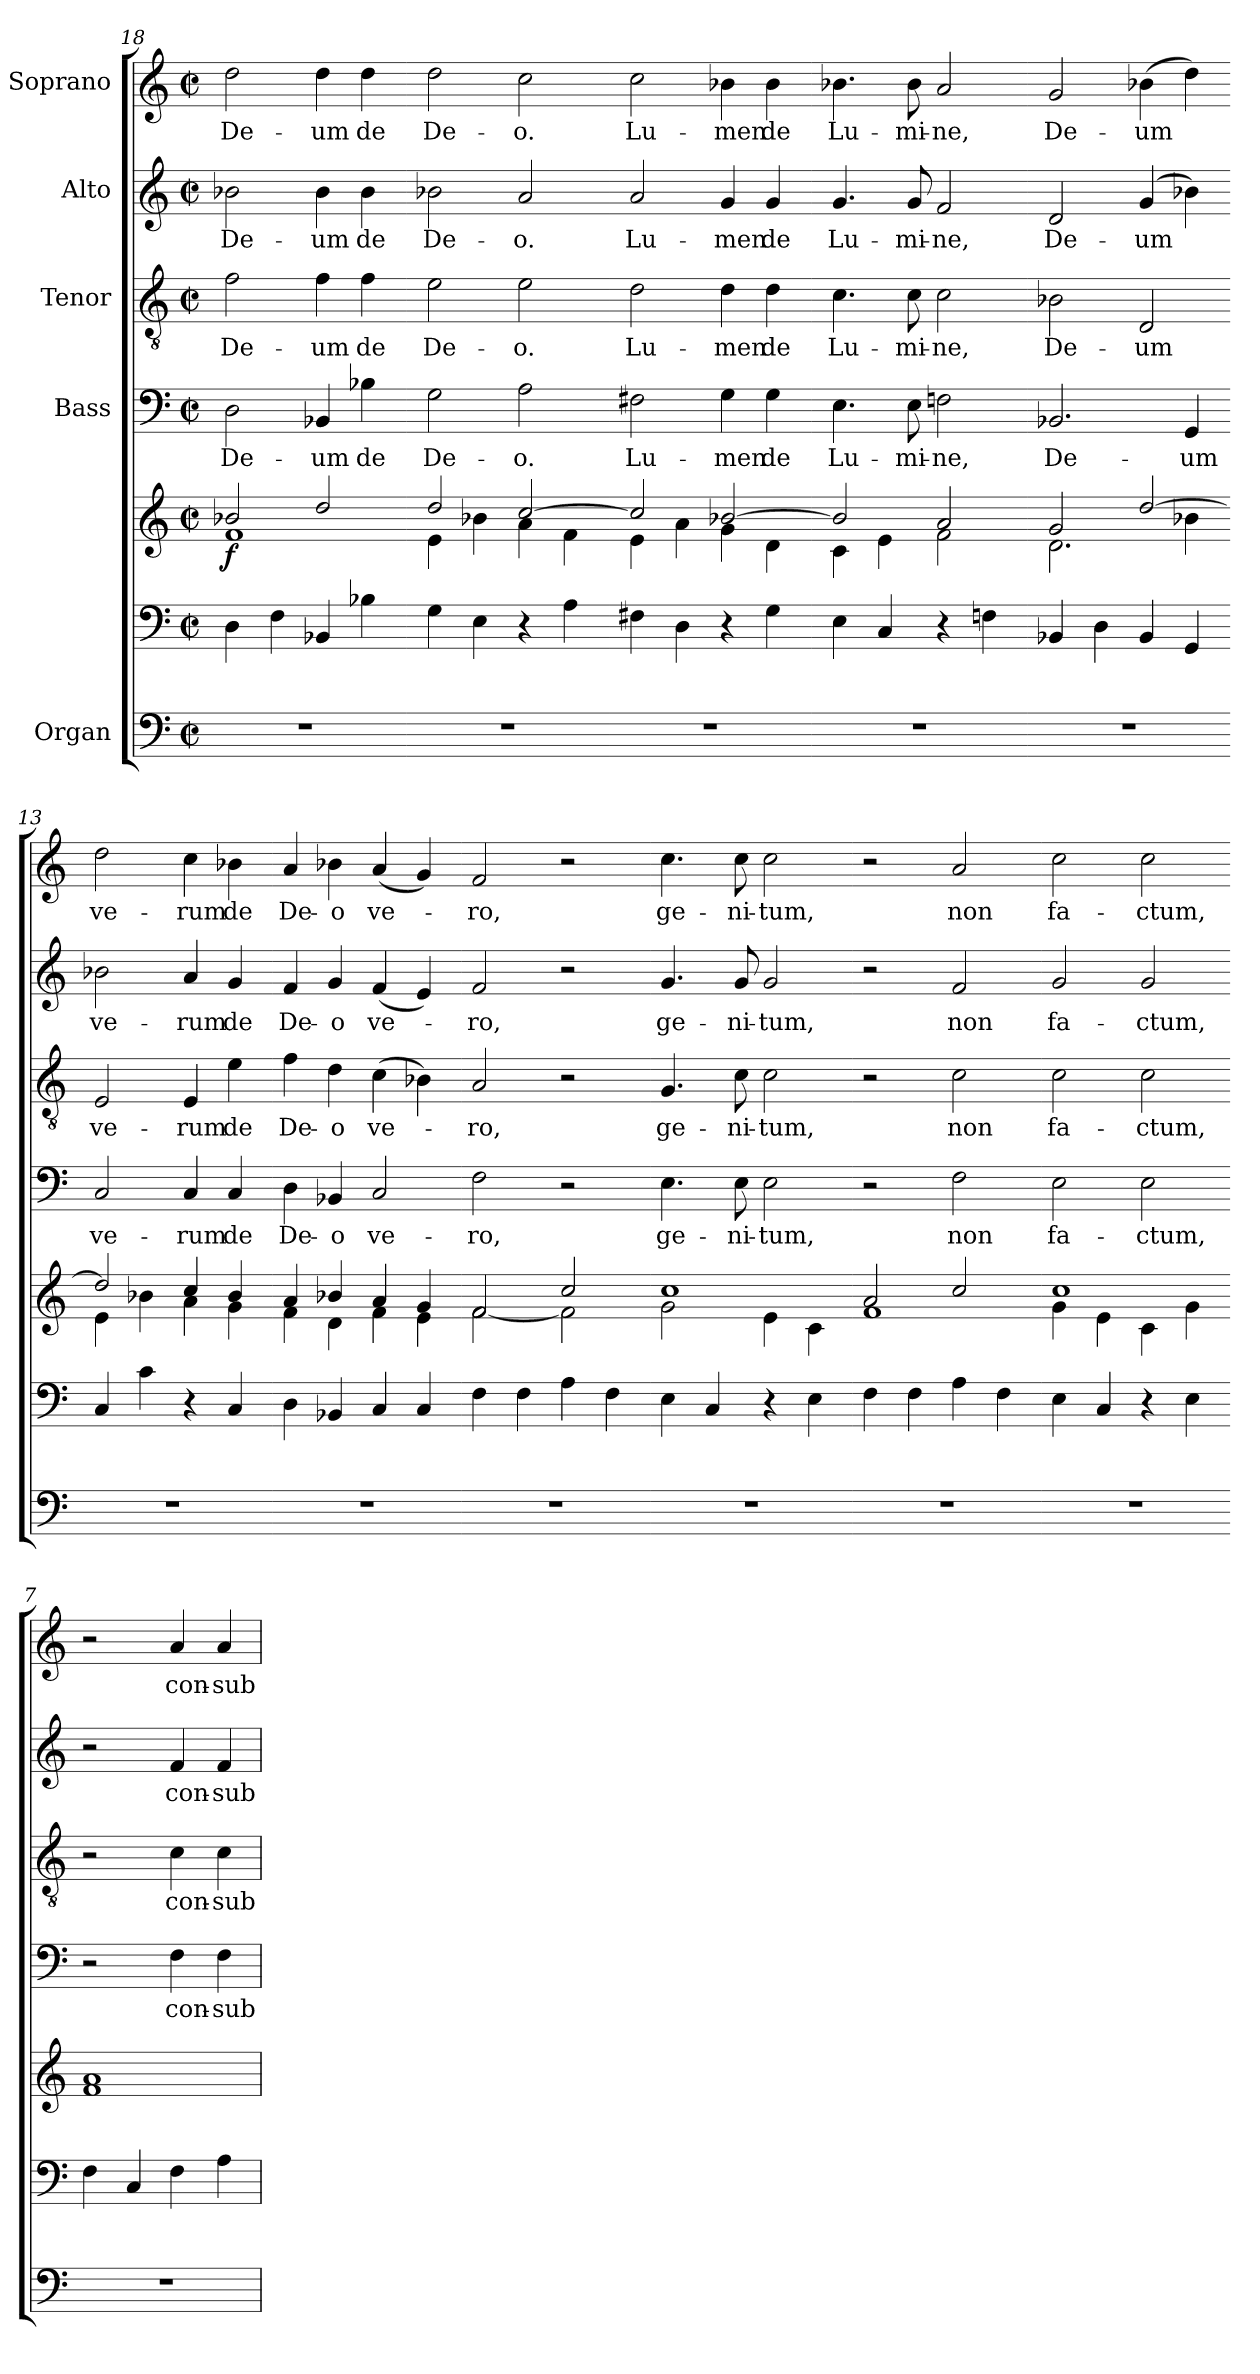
**kern	**kern	**kern	**dynam	**kern	**text	**kern	**text	**kern	**text	**kern	**text
*part5	*part5	*part5	*part5	*part4	*part4	*part3	*part3	*part2	*part2	*part1	*part1
*staff7	*staff6	*staff5	*staff5/6/7	*staff4	*staff4	*staff3	*staff3	*staff2	*staff2	*staff1	*staff1
*I"Organ	*	*	*	*I"Bass	*	*I"Tenor	*	*I"Alto	*	*I"Soprano	*
!!LO:LB:g=z
*clefF4	*clefF4	*clefG2	*	*clefF4	*	*clefGv2	*	*clefG2	*	*clefG2	*
*k[]	*k[]	*k[]	*	*k[]	*	*k[]	*	*k[]	*	*k[]	*
*M2/2	*M2/2	*M2/2	*	*M2/2	*	*M2/2	*	*M2/2	*	*M2/2	*
*met(c|)	*met(c|)	*met(c|)	*	*met(c|)	*	*met(c|)	*	*met(c|)	*	*met(c|)	*
=18-	=18-	=18-	=18-	=18-	=18-	=18-	=18-	=18-	=18-	=18-	=18-
*	*	*^	*	*	*	*	*	*	*	*	*
!	!	!	!	!LO:DY:b	!	!LO:LY:b	!	!LO:LY:b	!	!LO:LY:b	!	!LO:LY:b
1r	4D\	2b-X/	1f	f	2D\	De-	2f\	De-	2b-X\	De-	2dd\	De-
.	4F\	.	.	.	.	.	.	.	.	.	.	.
!	!	!	!	!	!	!LO:LY:b	!	!LO:LY:b	!	!LO:LY:b	!	!LO:LY:b
.	4BB-X/	2dd/	.	.	4BB-X/	-um	4f\	-um	4b-\	-um	4dd\	-um
!	!	!	!	!	!	!LO:LY:b	!	!LO:LY:b	!	!LO:LY:b	!	!LO:LY:b
.	4B-X\	.	.	.	4B-X\	de	4f\	de	4b-\	de	4dd\	de
=17-	=17-	=17-	=17-	=17-	=17-	=17-	=17-	=17-	=17-	=17-	=17-	=17-
!	!	!	!	!	!	!LO:LY:b	!	!LO:LY:b	!	!LO:LY:b	!	!LO:LY:b
1r	4G\	2dd/	4e\	.	2G\	De-	2e\	De-	2b-X\	De-	2dd\	De-
.	4E\	.	4b-X\	.	.	.	.	.	.	.	.	.
!	!	!	!	!	!	!LO:LY:b	!	!LO:LY:b	!	!LO:LY:b	!	!LO:LY:b
.	4r	[2cc/	4a\	.	2A\	-o.	2e\	-o.	2a/	-o.	2cc\	-o.
.	4A\	.	4f\	.	.	.	.	.	.	.	.	.
=16-	=16-	=16-	=16-	=16-	=16-	=16-	=16-	=16-	=16-	=16-	=16-	=16-
!	!	!	!	!	!	!LO:LY:b	!	!LO:LY:b	!	!LO:LY:b	!	!LO:LY:b
1r	4F#X\	2cc/]	4e\	.	2F#X\	Lu-	2d\	Lu-	2a/	Lu-	2cc\	Lu-
.	4D\	.	4a\	.	.	.	.	.	.	.	.	.
!	!	!	!	!	!	!LO:LY:b	!	!LO:LY:b	!	!LO:LY:b	!	!LO:LY:b
.	4r	[2b-X/	4g\	.	4G\	-men	4d\	-men	4g/	-men	4b-X\	-men
!	!	!	!	!	!	!LO:LY:b	!	!LO:LY:b	!	!LO:LY:b	!	!LO:LY:b
.	4G\	.	4d\	.	4G\	de	4d\	de	4g/	de	4b-\	de
=15-	=15-	=15-	=15-	=15-	=15-	=15-	=15-	=15-	=15-	=15-	=15-	=15-
!	!	!	!	!	!	!LO:LY:b	!	!LO:LY:b	!	!LO:LY:b	!	!LO:LY:b
1r	4E\	2b-/]	4c\	.	4.E\	Lu-	4.c\	Lu-	4.g/	Lu-	4.b-X\	Lu-
.	4C/	.	4e\	.	.	.	.	.	.	.	.	.
!	!	!	!	!	!	!LO:LY:b	!	!LO:LY:b	!	!LO:LY:b	!	!LO:LY:b
.	.	.	.	.	8E\	-mi-	8c\	-mi-	8g/	-mi-	8b-\	-mi-
!	!	!	!	!	!	!LO:LY:b	!	!LO:LY:b	!	!LO:LY:b	!	!LO:LY:b
.	4r	2a/	2f\	.	2Fn\	-ne,	2c\	-ne,	2f/	-ne,	2a/	-ne,
.	4Fn\	.	.	.	.	.	.	.	.	.	.	.
=14-	=14-	=14-	=14-	=14-	=14-	=14-	=14-	=14-	=14-	=14-	=14-	=14-
!	!	!	!	!	!	!LO:LY:b	!	!LO:LY:b	!	!LO:LY:b	!	!LO:LY:b
1r	4BB-X/	2g/	2.d\	.	2.BB-X/	De-	2B-X\	De-	2d/	De-	2g/	De-
.	4D\	.	.	.	.	.	.	.	.	.	.	.
!	!	!	!	!	!	!	!	!LO:LY:b	!	!LO:LY:b	!	!LO:LY:b
.	4BB-/	[2dd/	.	.	.	.	2D/	-um	(4g/	-um	(4b-X\	-um
!	!	!	!	!	!	!LO:LY:b	!	!	!	!	!	!
.	4GG/	.	4b-X\	.	4GG/	-um	.	.	4b-X\)	.	4dd\)	.
=13-	=13-	=13-	=13-	=13-	=13-	=13-	=13-	=13-	=13-	=13-	=13-	=13-
!	!	!	!	!	!	!LO:LY:b	!	!LO:LY:b	!	!LO:LY:b	!	!LO:LY:b
1r	4C/	2dd/]	4e\	.	2C/	ve-	2E/	ve-	2b-X\	ve-	2dd\	ve-
.	4c\	.	4b-X\	.	.	.	.	.	.	.	.	.
!	!	!	!	!	!	!LO:LY:b	!	!LO:LY:b	!	!LO:LY:b	!	!LO:LY:b
.	4r	4cc/	4a\	.	4C/	-rum	4E/	-rum	4a/	-rum	4cc\	-rum
!	!	!	!	!	!	!LO:LY:b	!	!LO:LY:b	!	!LO:LY:b	!	!LO:LY:b
.	4C/	4b-/	4g\	.	4C/	de	4e\	de	4g/	de	4b-X\	de
=12-	=12-	=12-	=12-	=12-	=12-	=12-	=12-	=12-	=12-	=12-	=12-	=12-
!	!	!	!	!	!	!LO:LY:b	!	!LO:LY:b	!	!LO:LY:b	!	!LO:LY:b
1r	4D\	4a/	4f\	.	4D\	De-	4f\	De-	4f/	De-	4a/	De-
!	!	!	!	!	!	!LO:LY:b	!	!LO:LY:b	!	!LO:LY:b	!	!LO:LY:b
.	4BB-X/	4b-X/	4d\	.	4BB-X/	-o	4d\	-o	4g/	-o	4b-X\	-o
!	!	!	!	!	!	!LO:LY:b	!	!LO:LY:b	!	!LO:LY:b	!	!LO:LY:b
.	4C/	4a/	4f\	.	2C/	ve-	(4c\	ve-	(4f/	ve-	(4a/	ve-
.	4C/	4g/	4e\	.	.	.	4B-X\)	.	4e/)	.	4g/)	.
=11-	=11-	=11-	=11-	=11-	=11-	=11-	=11-	=11-	=11-	=11-	=11-	=11-
!	!	!	!	!	!	!LO:LY:b	!	!LO:LY:b	!	!LO:LY:b	!	!LO:LY:b
1r	4F\	2f/	[2f\	.	2F\	-ro,	2A/	-ro,	2f/	-ro,	2f/	-ro,
.	4F\	.	.	.	.	.	.	.	.	.	.	.
.	4A\	2cc/	2f\]	.	2r	.	2r	.	2r	.	2r	.
.	4F\	.	.	.	.	.	.	.	.	.	.	.
!!LO:PB:g=z
=10-	=10-	=10-	=10-	=10-	=10-	=10-	=10-	=10-	=10-	=10-	=10-	=10-
!	!	!	!	!	!	!LO:LY:b	!	!LO:LY:b	!	!LO:LY:b	!	!LO:LY:b
1r	4E\	1cc	2g\	.	4.E\	ge-	4.G/	ge-	4.g/	ge-	4.cc\	ge-
.	4C/	.	.	.	.	.	.	.	.	.	.	.
!	!	!	!	!	!	!LO:LY:b	!	!LO:LY:b	!	!LO:LY:b	!	!LO:LY:b
.	.	.	.	.	8E\	-ni-	8c\	-ni-	8g/	-ni-	8cc\	-ni-
!	!	!	!	!	!	!LO:LY:b	!	!LO:LY:b	!	!LO:LY:b	!	!LO:LY:b
.	4r	.	4e\	.	2E\	-tum,	2c\	-tum,	2g/	-tum,	2cc\	-tum,
.	4E\	.	4c\	.	.	.	.	.	.	.	.	.
=9-	=9-	=9-	=9-	=9-	=9-	=9-	=9-	=9-	=9-	=9-	=9-	=9-
1r	4F\	2a/	1f	.	2r	.	2r	.	2r	.	2r	.
.	4F\	.	.	.	.	.	.	.	.	.	.	.
!	!	!	!	!	!	!LO:LY:b	!	!LO:LY:b	!	!LO:LY:b	!	!LO:LY:b
.	4A\	2cc/	.	.	2F\	non	2c\	non	2f/	non	2a/	non
.	4F\	.	.	.	.	.	.	.	.	.	.	.
=8-	=8-	=8-	=8-	=8-	=8-	=8-	=8-	=8-	=8-	=8-	=8-	=8-
!	!	!	!	!	!	!LO:LY:b	!	!LO:LY:b	!	!LO:LY:b	!	!LO:LY:b
1r	4E\	1cc	4g\	.	2E\	fa-	2c\	fa-	2g/	fa-	2cc\	fa-
.	4C/	.	4e\	.	.	.	.	.	.	.	.	.
!	!	!	!	!	!	!LO:LY:b	!	!LO:LY:b	!	!LO:LY:b	!	!LO:LY:b
.	4r	.	4c\	.	2E\	-ctum,	2c\	-ctum,	2g/	-ctum,	2cc\	-ctum,
.	4E\	.	4g\	.	.	.	.	.	.	.	.	.
*	*	*v	*v	*	*	*	*	*	*	*	*	*
=7-	=7-	=7-	=7-	=7-	=7-	=7-	=7-	=7-	=7-	=7-	=7-
1r	4F\	1f 1a	.	2r	.	2r	.	2r	.	2r	.
.	4C/	.	.	.	.	.	.	.	.	.	.
!	!	!	!	!	!LO:LY:b	!	!LO:LY:b	!	!LO:LY:b	!	!LO:LY:b
.	4F\	.	.	4F\	con-	4c\	con-	4f/	con-	4a/	con-
!	!	!	!	!	!LO:LY:b	!	!LO:LY:b	!	!LO:LY:b	!	!LO:LY:b
.	4A\	.	.	4F\	sub-	4c\	sub-	4f/	sub-	4a/	-sub-
=	=	=	=	=	=	=	=	=	=	=	=
*-	*-	*-	*-	*-	*-	*-	*-	*-	*-	*-	*-
